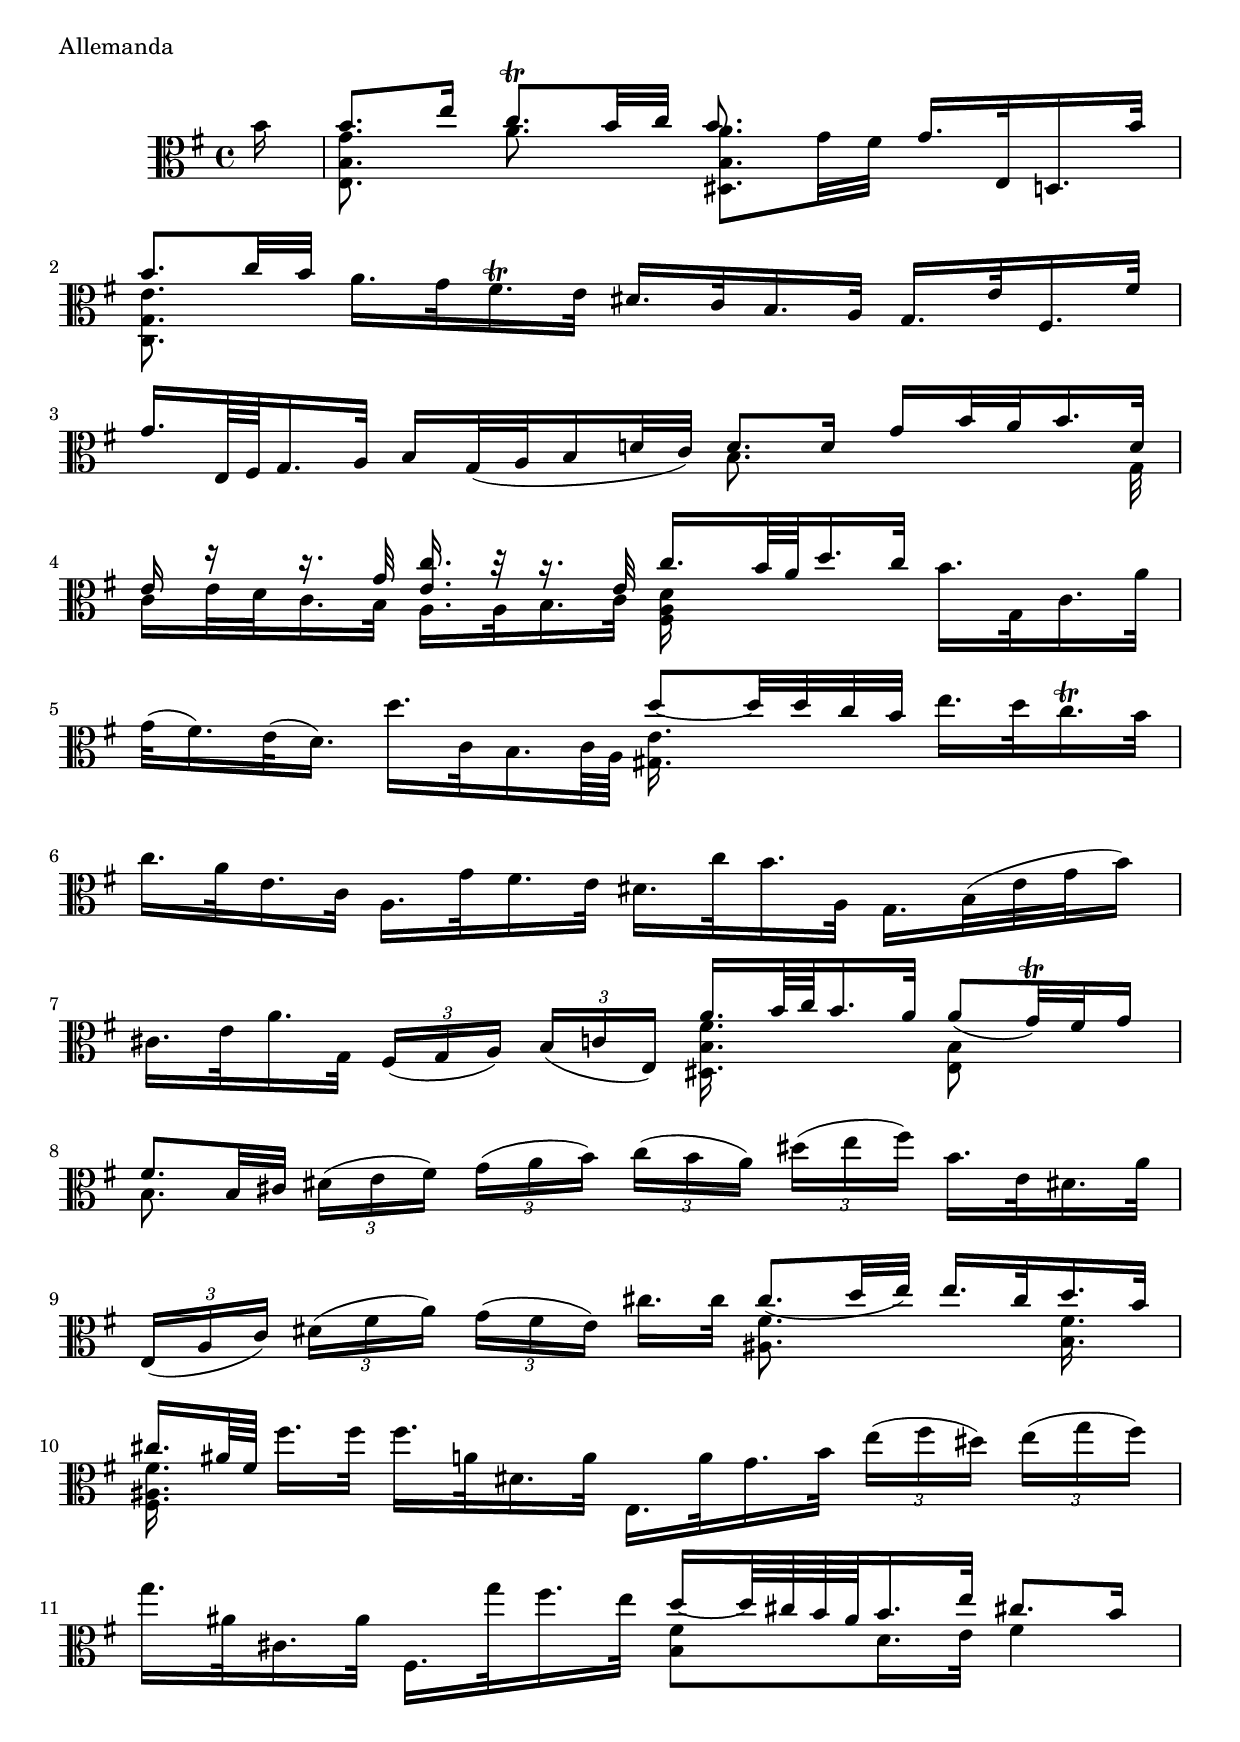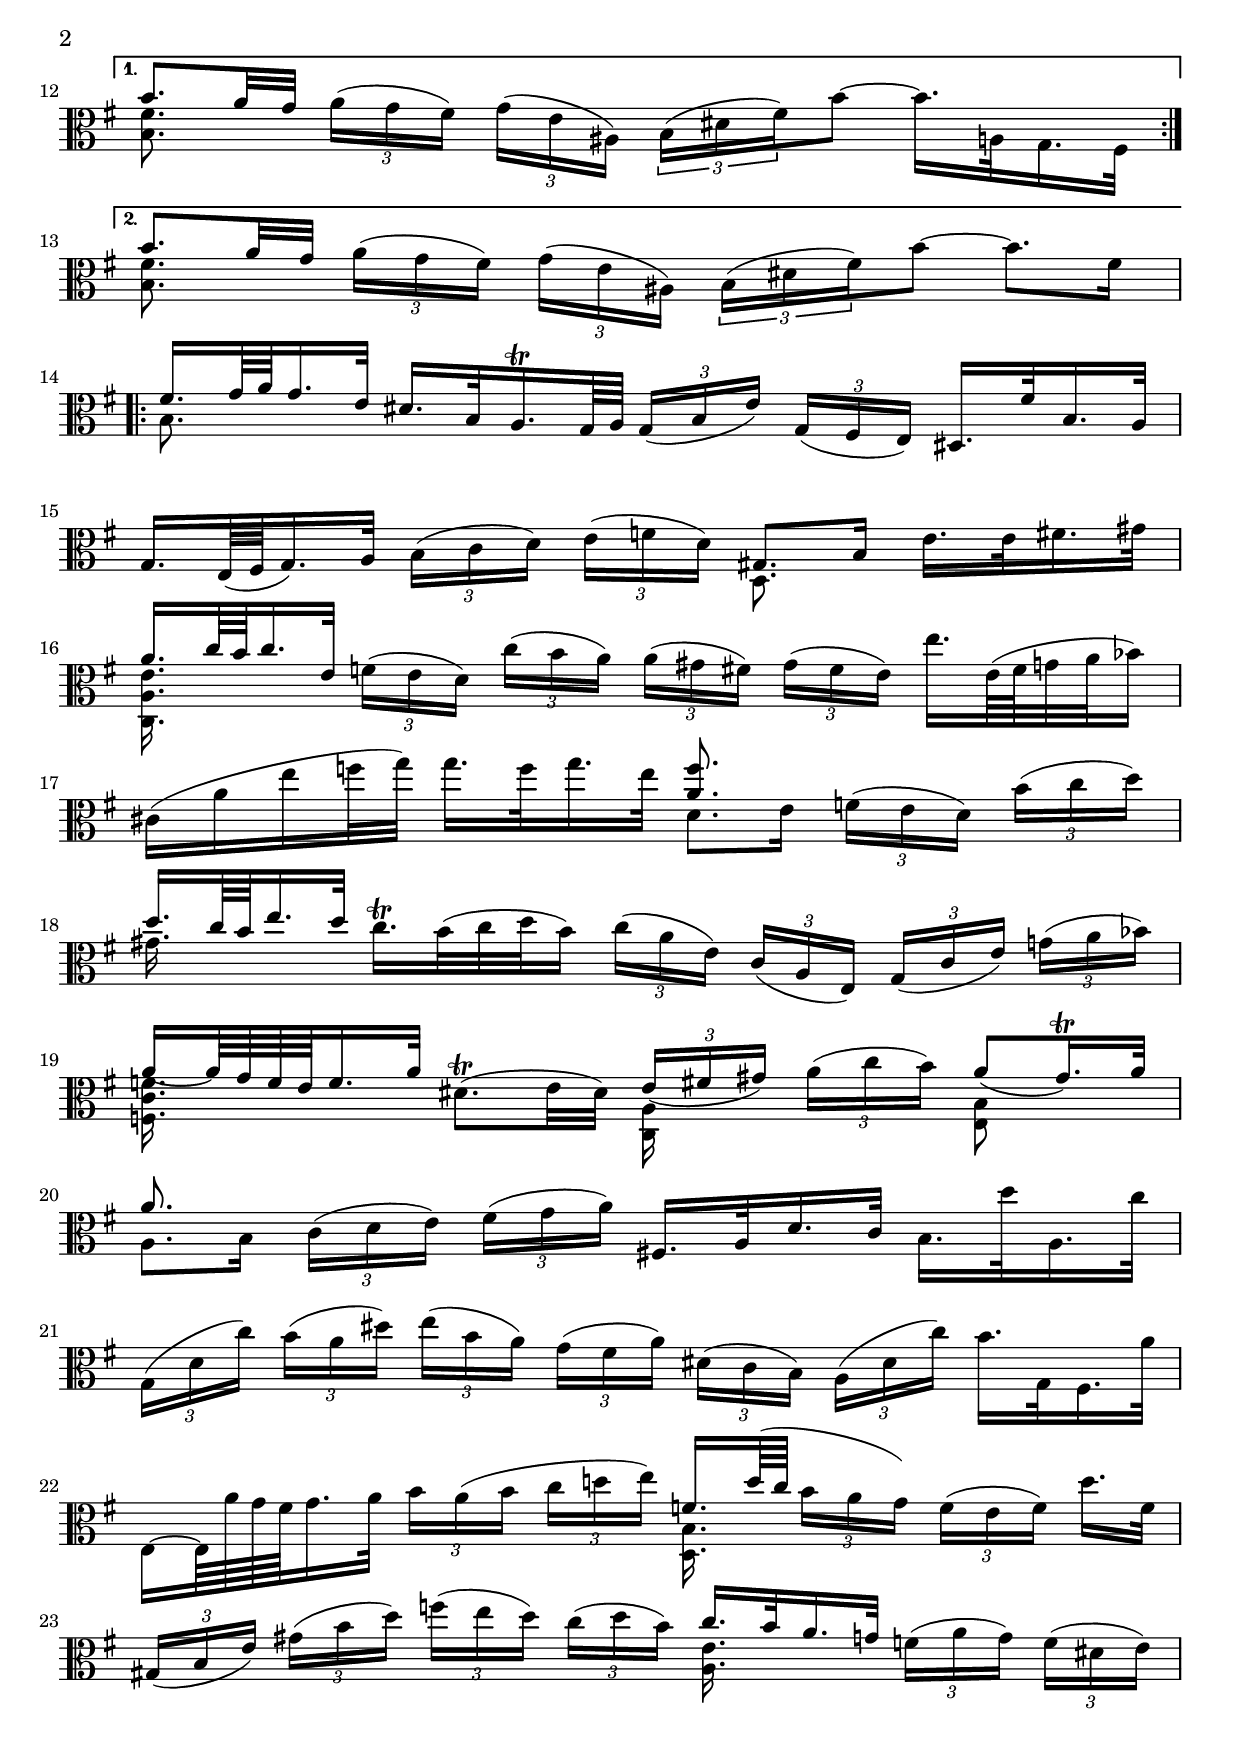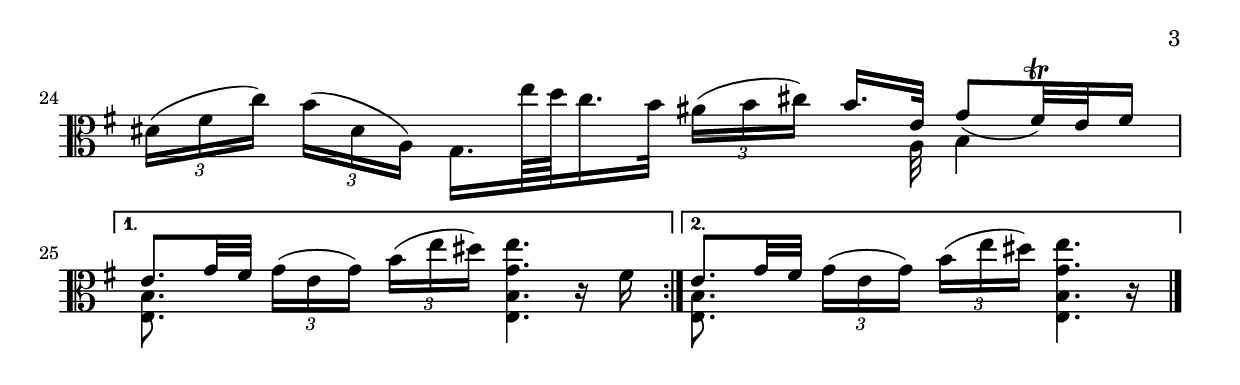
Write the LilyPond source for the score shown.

\version "1.4.0"

% Movement 1, Allemanda

\version "1.4.0"

iA = \notes {
  \property Voice.tupletSpannerDuration = #(make-moment 1 8)
  \property Voice.noAutoBeaming=##t
  s16 |
  \stemDown
  <d''8. fis' b>  s16  e''8.  s16 [<e''8. fis' ais>  d''32 cis''32]
  \stemBoth  [d''16.  b32  a16.  fis''32]  |
  % 2
  \stemUp [fis''8.  g''32  fis''32] \stemBoth
  [e''16.  d''32 cis''16.\trill  b'32] [ais'16.  g'32  fis'16.  e'32]
  [d'16.  b'32  cis'16.  cis''32]  |
  % 3
  [d''16.  b64  cis'64  d'16.  e'32]
  [fis'16  d'32(  e'32 fis'16  a'!32  )g'32] \stemUp [a'8.  a'16]
  [d''16  fis''32  e''32  fis''16.  a'32] |
  % 4
  b'16 r16 r16. d''32  <g''16. b'> r32 r16. b'32
  [g''16. fis''64  e''64  a''16.  g''32]
  \stemBoth [fis''16.  d'32  g'16. e''32]  |
  % 5
  [d''32(  )cis''16.  b'32(  )a'16.]  [a''16.  g'32  fis'16. g'64  e'64]
  \stemDown <b'16. dis'> s32 s4. |  s1 |
  % 7
  s2 \stemUp [e''16.  fis''64  g''64  fis''16.  e''32]
  [e''8(  )d''32\trill cis''32  d''16]  |
  % 8
  [cis''8.  fis'32  gis'32] \stemBoth \times 2/3
  {[ais'16(  b'  )cis''] [d''(  e''  )fis'']
  [g''(  fis''  )e''] [ais''(  b''  )cis''']}
  [fis''16.  b'32  ais'!16. e''32]  |
  % 9
  \times 2/3 {[b16(  e'16  )g'16]  [ais'16(  cis''16  )e''16]
  [d''16(  cis''16  )b'16]}  [gis''16.  gis''32] \stemUp
  [gis''8.(  a''32 )b''32]  [b''16.  gis''32  a''16.  fis''32]  |
  % 10
  [gis''16.  eis''64  cis''64] \stemBoth  [cis'''16.  cis'''32]
  [cis'''16. e''32  ais'16.  e''32]  [b16.  e''32  d''16.  fis''32]  
  \times 2/3 {[b''16(  cis'''16  )ais''16]  [b''16(  d'''16  )cis'''16]}  |
  % 11
  [d'''16.  eis''32  gis'16.  eis''32]
  [cis'16.  d'''32  cis'''16.  b''32]
  \stemUp
  [a''16 ~ a''64  gis''64  fis''64  eis''64 fis''16.  b''32]
  [gis''!8.  fis''16]  |
  % 12, prima volta
  [fis''8.  e''32  d''32] \stemBoth  \times 2/3
    {[e''16(  d'' )cis'']  [d''( b'  )eis']  [fis'(  ais'  )cis''}
    fis''8] ~ [fis''16. e'32  d'16.  cis'32]
  % 12, seconda volta
  \stemUp [fis''8.  e''32  d''32]  \stemBoth \times 2/3
    {[e''16(  d'' )cis'']  [d''( b'  )eis']  [fis'(  ais'  )cis''}
    fis''8] ~ [fis''8. cis''16]

  % 13
  \stemUp
  [cis''16.  d''64  e''64  d''16.  b'32] \stemBoth
  [ais'16.  fis'32 e'16.\trill  d'64  e'64] \times 2/3
  {[d'16(  fis'  )b']  [d'(  cis' )b]} [ais16. cis''32 fis'16. e'32] |
  % 14
  [d'16.  b64(  cis'64  )d'16.  e'32]  \times 2/3
  {[fis'16(  g'  )a'] [b'(  c''  )a']} \stemUp
  [dis'8.  fis'16] \stemBoth [b'16.  b'32 cis''16.  dis''32]  |
  % 15
  \stemUp
  [e''16.  g''64  fis''64  g''16.  b'32] \stemBoth \times 2/3 
  {[c''16( b' )a'] [g''( fis'' )e''] [e''( dis'' )cis''] [dis''( cis'' )b']}
  [b''16.  b'64(  cis''64 d''32  e''32  )f''16]  |
  % 16
  [gis'16(  e''16  b''16  c'''32  )d'''32]
  [d'''16.  c'''32 d'''16.  b''32]
  \stemUp <c'''8. e''> s16*5  |
  % 17
  \stemDown dis''16.  s32*29  |
  % 18
  <c''16. g' c'>  s32*13  <e'16 g>  s8.  <fis'8 b> s8  |
  % 19
  [e'8.  fis'16] \stemBoth  \times 2/3 {[g'16( a' )b'] [cis''( d'' )e'']}
  [cis'!16.  e'32  a'16.  g'32]
  [fis'16.  a''32 e'16.  g''32]  |
  % 20
  \times 2/3 {[d'16(  a'  )g'']  [fis''(  e''  )ais''] [b''( fis'' )e'']
  [d''(  cis''  )e'']  [ais'( g' )fis'] [e'( ais' )g''] }
  [fis''16. d'32 cis'16. e''32] |
  % 21
  [b16 ~ b64  e''64  d''64  cis''64  d''16.  e''32] 
  \times 2/3 {[fis''16  e''(  fis'']  [g''  a''!  )b'']}
  \stemUp [c''16.  a''64(  g''64] \stemBoth \times 2/3
  {[fis''16  e''  )d''] [c''( b' )c'']}  [a''16.  c''32]  |
  % 22
  \times 2/3 {[dis'16(  fis'  )b']  [dis''(  fis''  )a'']
  [c'''(  b''  )a'']  [g''(  a''  )fis'']} \stemUp
  [g''16.  fis''32  e''16.  d''32] \stemBoth \times 2/3
  {[c''16(  e''  )d''] [c''(  ais'  )b']}  |
  % 23
  \times 2/3 {[ais'(  cis''  )g'']  [fis''(  ais'  )e']}
  [d'16.  b''64  a''64  g''16.  fis''32]
  \times 2/3 {[eis''16(  fis'' )gis'']} \stemUp [fis''16.  b'32]
  [d''8(  )cis''32\trill  b'32  cis''16]  |
  % 24, prima volta
  \stemUp [b'8.  d''32 cis''32] \stemBoth \times 2/3
    {[d''16(  b'  )d'']  [fis''(  b'' )ais'']}
    <b''4. d'' fis' b> r16  cis''16
  %24, seconda volta
  \stemUp [b'8.  d''32 cis''32] \stemBoth \times 2/3
    {[d''16(  b'  )d'']  [fis''(  b'' )ais'']}
    <b''4. d'' fis' b> r16
} 

iB = \notes {
  \property Voice.tupletSpannerDuration = #(make-moment 1 8)
  \property Voice.noAutoBeaming=##t
  fis''16
  \stemUp
  [fis''8.  b''16]  [g''8.\trill  fis''32  g''32] fis''8. s16*5  |
  % 2
  \stemDown
  <b'8. d' g> s16*13  |
  % 3
  s2 fis'8. s4 s32 d'32 |
  % 4
  [g'16  b'32  a'32  g'16.  fis'32] [e'16.  e'32  fis'16. g'32]
  <a'16 e' cis'>  s16*7
  % 5
  s2 \stemUp [a''8 ~ a''32  a''32  g''32  fis''32] \stemBoth
  [b''16.  a''32  g''16.\trill  fis''32]  |
  % 6
  [g''16.  e''32  b'16.  g'32]  [e'16.  d''32  cis''16. b'32]
  [ais'16.  g''32  fis''16.  e'32]
  [d'16.  fis'32( b'32  d''32  )fis''16]  |
  % 7
  [gis'16.  b'32  e''16.  d'32] \times 2/3
  {[cis'16(  d'  )e'] [fis'( g' )b]} % g=>gis?
  \stemDown <cis''16. fis' ais>  s32*5  <fis'8 b> s8  |
  % 8
  fis'8. s16 s4*3 |
  % 9
  s2 <cis''8. eis'> s16*3  <cis''16. fis'>  s32  |
  % 10
  <cis''16. eis' cis'>  s32 s4. s2 |
  % 11
  s2 [<cis''8 fis'>  a'16.  b'32]  cis''4
  % 12, prima volta
  <cis''8. fis'> s16*13
  %12, seconda volta
  <cis''8. fis'> s16*13

  % 13
  fis'8.  s16 s4*3
  % 14
  s2 a8.  s16*5  |
  % 15
  <b'16. e' g> s32 s8*7
  % 16
  s2 [a'8.  b'16] \stemBoth \times 2/3
  {[c''16(  b'16  )a'16] [fis''16(  g''16 )a''16]}  |
  % 17
  \stemUp
  [a''16.  g''64  fis''64  b''16.  a''32]  \stemBoth
  [g''16.\trill  fis''32(  g''32  a''32  )fis''16]  \times 2/3
  {[g''16( e'' )b'] [g'( e' )b] [d'( g' )b'] [d''( e'' )f'']} |
  % 18
  \stemUp
  [e''16 ~ e''64  d''64  c''64  b'64  c''16.  e''32]  
  \stemBoth [ais'8.\trill(  b'32  )ais'32]  \times 2/3
  {\stemUp [b'16(  cis''  )dis'']  \stemBoth [e''( g''  )fis'']}
  \stemUp [e''8(  )dis''16.\trill  e''32]  |
  % 19
  e''8. s16 s4*3 | s1 |
  % 21
  \stemDown
  s2 <fis'16. a>  s32 s8*3  
  % 22
  s2 <b'16. e'> s32 s8*3
  % 23
  s2 s8 s16. e'32  fis'4  |
  % 24, prima volta
  <fis'8. b> s16 s2 s4
  % 24, seconda volta
  <fis'8. b> s16 s2 s8.
}

iNotes =  \context Staff <
  \context Voice=A \iA
  \context Voice=B \iB
>




iViolaGlobal =  \notes {
  \clef "alto"
  \key g\major
  \time 4/4
  \partial 16
  \repeat "volta" 2 {
    s16 | s1*11 |
  }
  \alternative {
    { \partial 1 s1 }
    { s1 }
  }

  \repeat "volta" 2 {
    s1*11
  }
  \alternative {
    { \partial 1 s1 }
    { s16*15 \bar "|." }
  }
}

iViolaScripts =  \notes{
}

iViolaStaff =  \context Staff <
  \notes \transpose f \iNotes
  \iViolaGlobal
  \iViolaScripts
>

\score {
  \iViolaStaff
  \paper { }
  \midi { \tempo 4 = 45 }
  \header {
    piece = "Allemanda"
    opus = ""
  }
}
